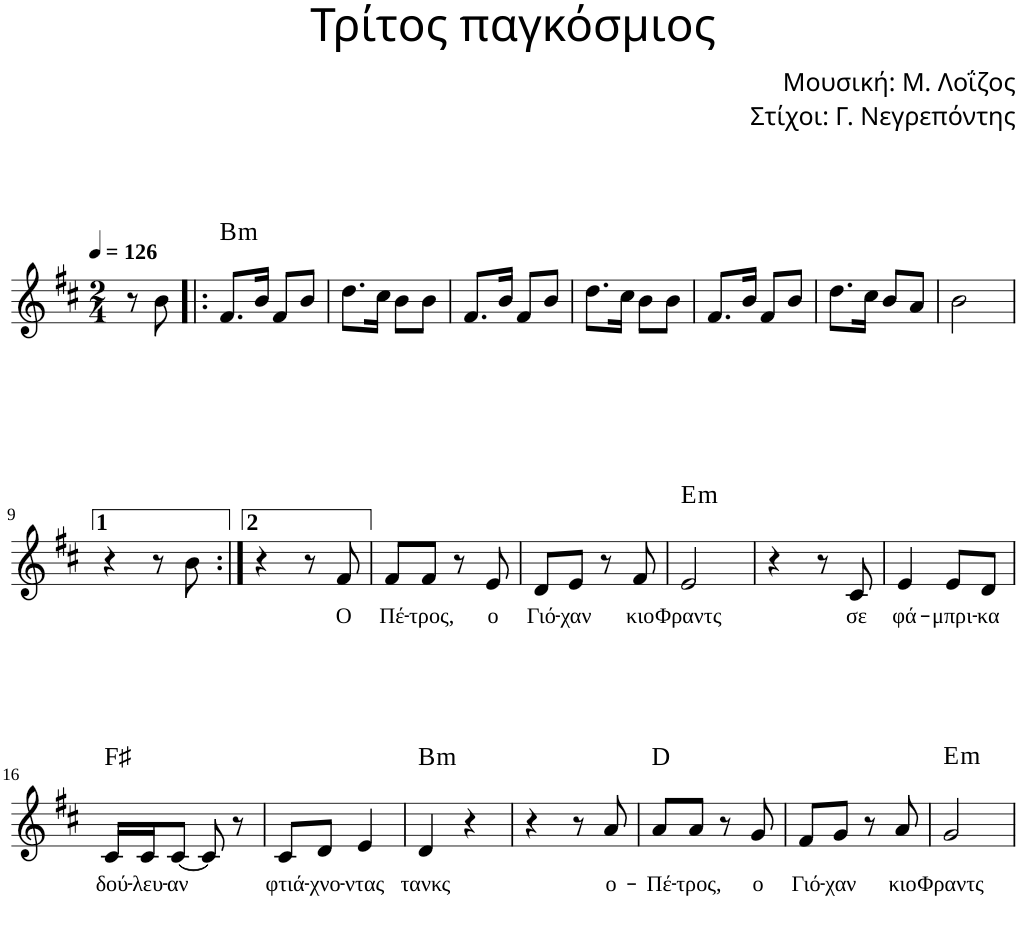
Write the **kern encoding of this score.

**kern	**text	**harte
*part1	*part1	*part1
*staff1	*staff1	*
*clefG2	*	*
*k[f#c#]	*	*
*M2/4	*	*
*MM126	*	*
=1	=1	=1
8r	.	.
8b\	.	.
=2!|:	=2!|:	=2!|:
!	!	!LO:H:kt=m
8.f#/L	.	B:min
16b/Jk	.	.
8f#/L	.	.
8b/J	.	.
=3	=3	=3
8.dd\L	.	.
16cc#\Jk	.	.
8b\L	.	.
8b\J	.	.
=4	=4	=4
8.f#/L	.	.
16b/Jk	.	.
8f#/L	.	.
8b/J	.	.
=5	=5	=5
8.dd\L	.	.
16cc#\Jk	.	.
8b\L	.	.
8b\J	.	.
=6	=6	=6
8.f#/L	.	.
16b/Jk	.	.
8f#/L	.	.
8b/J	.	.
=7	=7	=7
8.dd\L	.	.
16cc#\Jk	.	.
8b/L	.	.
8a/J	.	.
=8	=8	=8
2b\	.	.
!!LO:LB:g=z
=9	=9	=9
4r	.	.
8r	.	.
8b\	.	.
=10:|!	=10:|!	=10:|!
4r	.	.
8r	.	.
!	!LO:LY:b	!
8f#/	Ο	.
=11	=11	=11
!	!LO:LY:b	!
8f#/L	Πέ-	.
!	!LO:LY:b	!
8f#/J	-τρος,	.
8r	.	.
!	!LO:LY:b	!
8e/	ο	.
=12	=12	=12
!	!LO:LY:b	!
8d/L	Γιό-	.
!	!LO:LY:b	!
8e/J	-χαν	.
8r	.	.
!	!LO:LY:b	!
8f#/	κιο	.
=13	=13	=13
!	!LO:LY:b	!LO:H:kt=m
2e/	Φραντς	E:min
=14	=14	=14
4r	.	.
8r	.	.
!	!LO:LY:b	!
8c#/	σε	.
=15	=15	=15
!	!LO:LY:b	!
4e/	φά-	.
!	!LO:LY:b	!
8e/L	-μπρι-	.
!	!LO:LY:b	!
8d/J	-κα	.
!!LO:LB:g=z
=16	=16	=16
!	!LO:LY:b	!
16c#/LL	δού-	F#:maj
!	!LO:LY:b	!
16c#/J	-λευ-	.
!	!LO:LY:b	!
[8c#/J	-αν	.
8c#/]	.	.
8r	.	.
=17	=17	=17
!	!LO:LY:b	!
8c#/L	φτιά-	.
!	!LO:LY:b	!
8d/J	-χνο-	.
!	!LO:LY:b	!
4e/	-ντας	.
=18	=18	=18
!	!LO:LY:b	!LO:H:kt=m
4d/	τανκς	B:min
4r	.	.
=19	=19	=19
4r	.	.
8r	.	.
!	!LO:LY:b	!
8a/	ο-	.
=20	=20	=20
!	!LO:LY:b	!
8a/L	-Πέ-	D:maj
!	!LO:LY:b	!
8a/J	-τρος,	.
8r	.	.
!	!LO:LY:b	!
8g/	ο	.
=21	=21	=21
!	!LO:LY:b	!
8f#/L	Γιό-	.
!	!LO:LY:b	!
8g/J	-χαν	.
8r	.	.
!	!LO:LY:b	!
8a/	κιο	.
=22	=22	=22
!	!LO:LY:b	!LO:H:kt=m
2g/	Φραντς	E:min
=	=	=
*-	*-	*-
